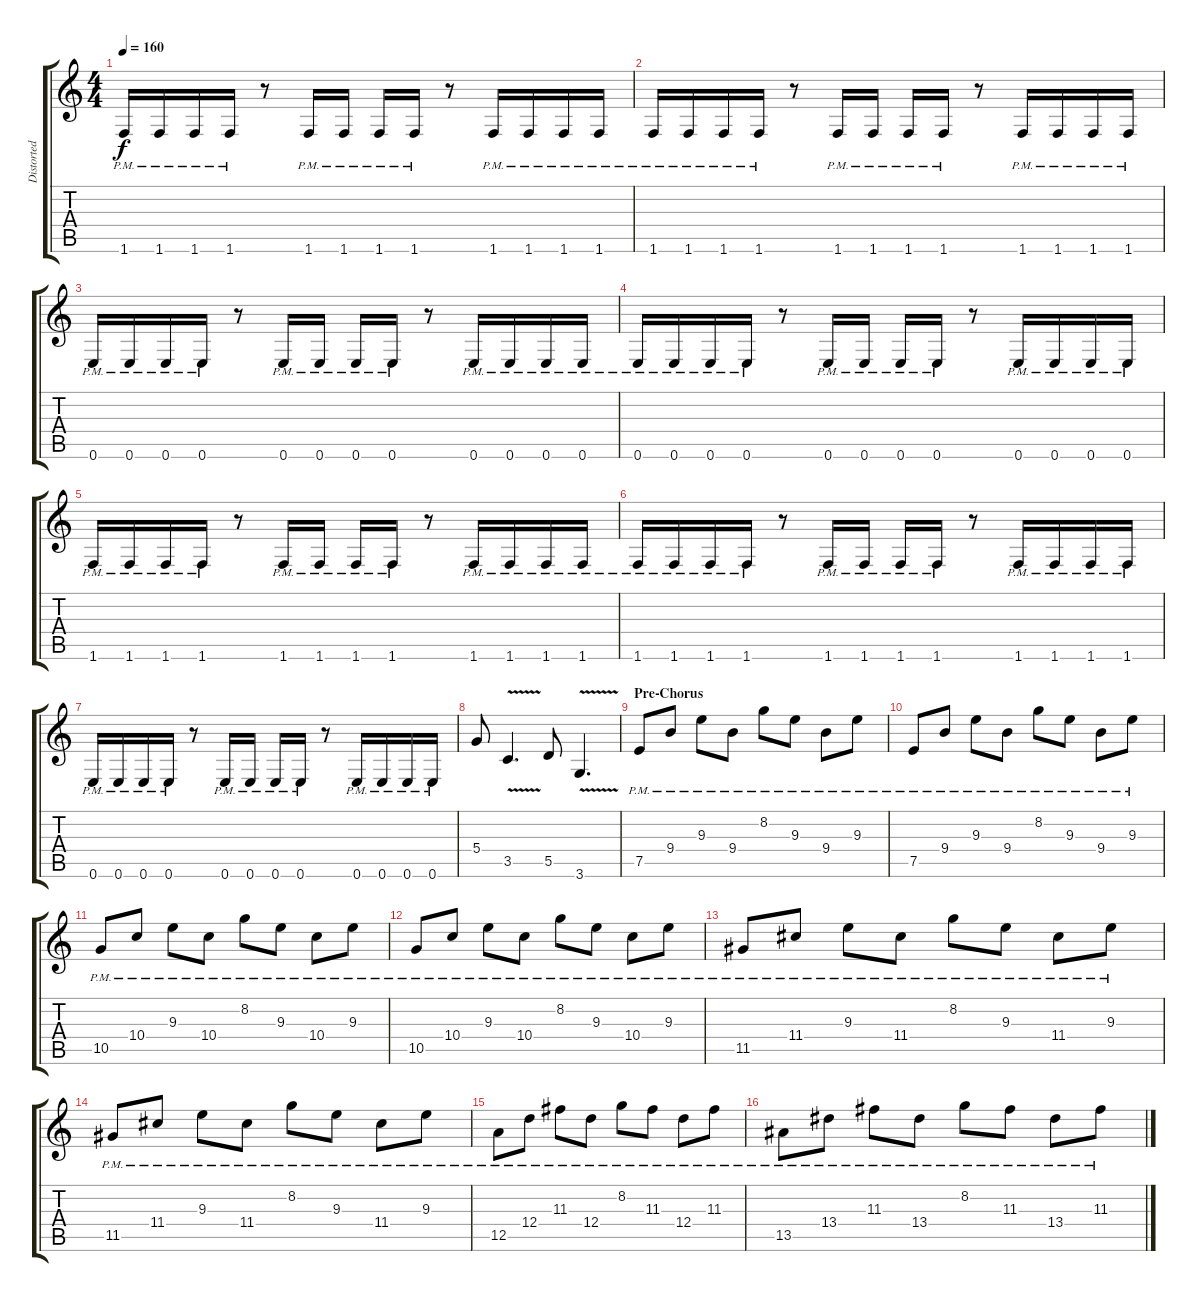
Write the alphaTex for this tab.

\track ("Distorted Rhythm Guitar (R)" "Distorted ") {instrument distortionguitar}
\staff {score tabs}
\tuning (E4 B3 G3 D3 A2 E2) {hide}
\ts (4 4)
\tempo 160
\clef g2
\ks c
1.6{pm}.16{dy f} 1.6{pm}.16 1.6{pm}.16 1.6{pm}.16 r.8 1.6{pm}.16 1.6{pm}.16 1.6{pm}.16 1.6{pm}.16 r.8 1.6{pm}.16 1.6{pm}.16 1.6{pm}.16 1.6{pm}.16 |
1.6{pm}.16 1.6{pm}.16 1.6{pm}.16 1.6{pm}.16 r.8 1.6{pm}.16 1.6{pm}.16 1.6{pm}.16 1.6{pm}.16 r.8 1.6{pm}.16 1.6{pm}.16 1.6{pm}.16 1.6{pm}.16 |
0.6{pm}.16 0.6{pm}.16 0.6{pm}.16 0.6{pm}.16 r.8 0.6{pm}.16 0.6{pm}.16 0.6{pm}.16 0.6{pm}.16 r.8 0.6{pm}.16 0.6{pm}.16 0.6{pm}.16 0.6{pm}.16 |
0.6{pm}.16 0.6{pm}.16 0.6{pm}.16 0.6{pm}.16 r.8 0.6{pm}.16 0.6{pm}.16 0.6{pm}.16 0.6{pm}.16 r.8 0.6{pm}.16 0.6{pm}.16 0.6{pm}.16 0.6{pm}.16 |
1.6{pm}.16 1.6{pm}.16 1.6{pm}.16 1.6{pm}.16 r.8 1.6{pm}.16 1.6{pm}.16 1.6{pm}.16 1.6{pm}.16 r.8 1.6{pm}.16 1.6{pm}.16 1.6{pm}.16 1.6{pm}.16 |
1.6{pm}.16 1.6{pm}.16 1.6{pm}.16 1.6{pm}.16 r.8 1.6{pm}.16 1.6{pm}.16 1.6{pm}.16 1.6{pm}.16 r.8 1.6{pm}.16 1.6{pm}.16 1.6{pm}.16 1.6{pm}.16 |
0.6{pm}.16 0.6{pm}.16 0.6{pm}.16 0.6{pm}.16 r.8 0.6{pm}.16 0.6{pm}.16 0.6{pm}.16 0.6{pm}.16 r.8 0.6{pm}.16 0.6{pm}.16 0.6{pm}.16 0.6{pm}.16 |
5.4.8 3.5{v}.4{d} 5.5.8 3.6{v}.4{d} |
\section ("" "Pre-Chorus")
7.5{pm}.8 9.4{pm}.8 9.3{pm}.8 9.4{pm}.8 8.2{pm}.8 9.3{pm}.8 9.4{pm}.8 9.3{pm}.8 |
7.5{pm}.8 9.4{pm}.8 9.3{pm}.8 9.4{pm}.8 8.2{pm}.8 9.3{pm}.8 9.4{pm}.8 9.3{pm}.8 |
10.5{pm}.8 10.4{pm}.8 9.3{pm}.8 10.4{pm}.8 8.2{pm}.8 9.3{pm}.8 10.4{pm}.8 9.3{pm}.8 |
10.5{pm}.8 10.4{pm}.8 9.3{pm}.8 10.4{pm}.8 8.2{pm}.8 9.3{pm}.8 10.4{pm}.8 9.3{pm}.8 |
11.5{pm}.8 11.4{pm}.8 9.3{pm}.8 11.4{pm}.8 8.2{pm}.8 9.3{pm}.8 11.4{pm}.8 9.3{pm}.8 |
11.5{pm}.8 11.4{pm}.8 9.3{pm}.8 11.4{pm}.8 8.2{pm}.8 9.3{pm}.8 11.4{pm}.8 9.3{pm}.8 |
12.5{pm}.8 12.4{pm}.8 11.3{pm}.8 12.4{pm}.8 8.2{pm}.8 11.3{pm}.8 12.4{pm}.8 11.3{pm}.8 |
13.5{pm}.8 13.4{pm}.8 11.3{pm}.8 13.4{pm}.8 8.2{pm}.8 11.3{pm}.8 13.4{pm}.8 11.3{pm}.8
